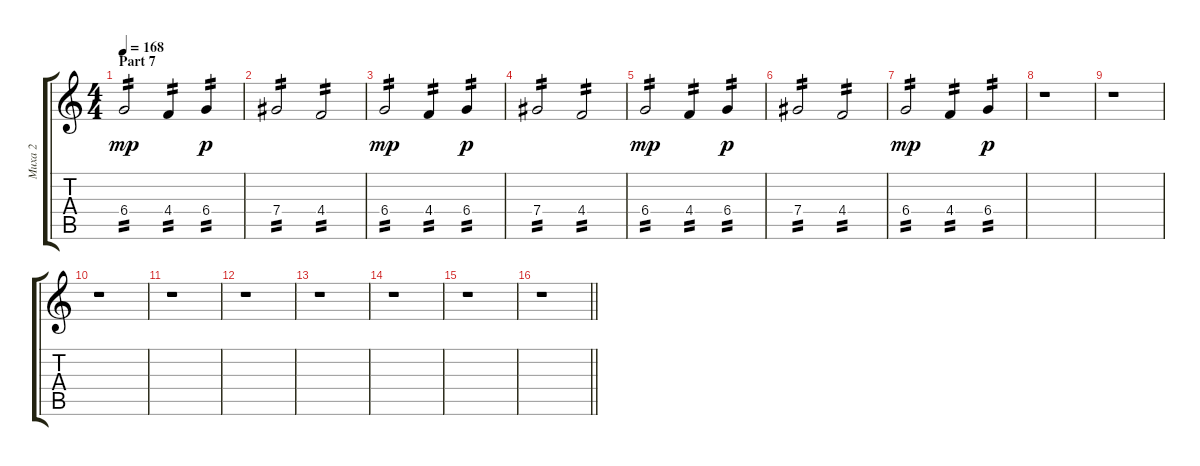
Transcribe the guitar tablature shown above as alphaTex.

\track ("Миха 2" "Миха 2") {instrument electricguitarclean}
\staff {score tabs}
\tuning (Eb4 Bb3 Gb3 Db3 Ab2 Eb2) {hide}
\ts (4 4)
\section ("" "Part 7")
\tempo 168
\clef g2
\ks c
6.4.2{tp 2 dy mp} 4.4.4{tp 2} 6.4.4{tp 2 dy p} |
7.4.2{tp 2} 4.4.2{tp 2} |
6.4.2{tp 2 dy mp} 4.4.4{tp 2} 6.4.4{tp 2 dy p} |
7.4.2{tp 2} 4.4.2{tp 2} |
6.4.2{tp 2 dy mp} 4.4.4{tp 2} 6.4.4{tp 2 dy p} |
7.4.2{tp 2} 4.4.2{tp 2} |
6.4.2{tp 2 dy mp} 4.4.4{tp 2} 6.4.4{tp 2 dy p} |
r.1 |
r.1 |
r.1 |
r.1 |
r.1 |
r.1 |
r.1 |
r.1 |
\barLineRight lightlight
r.1
